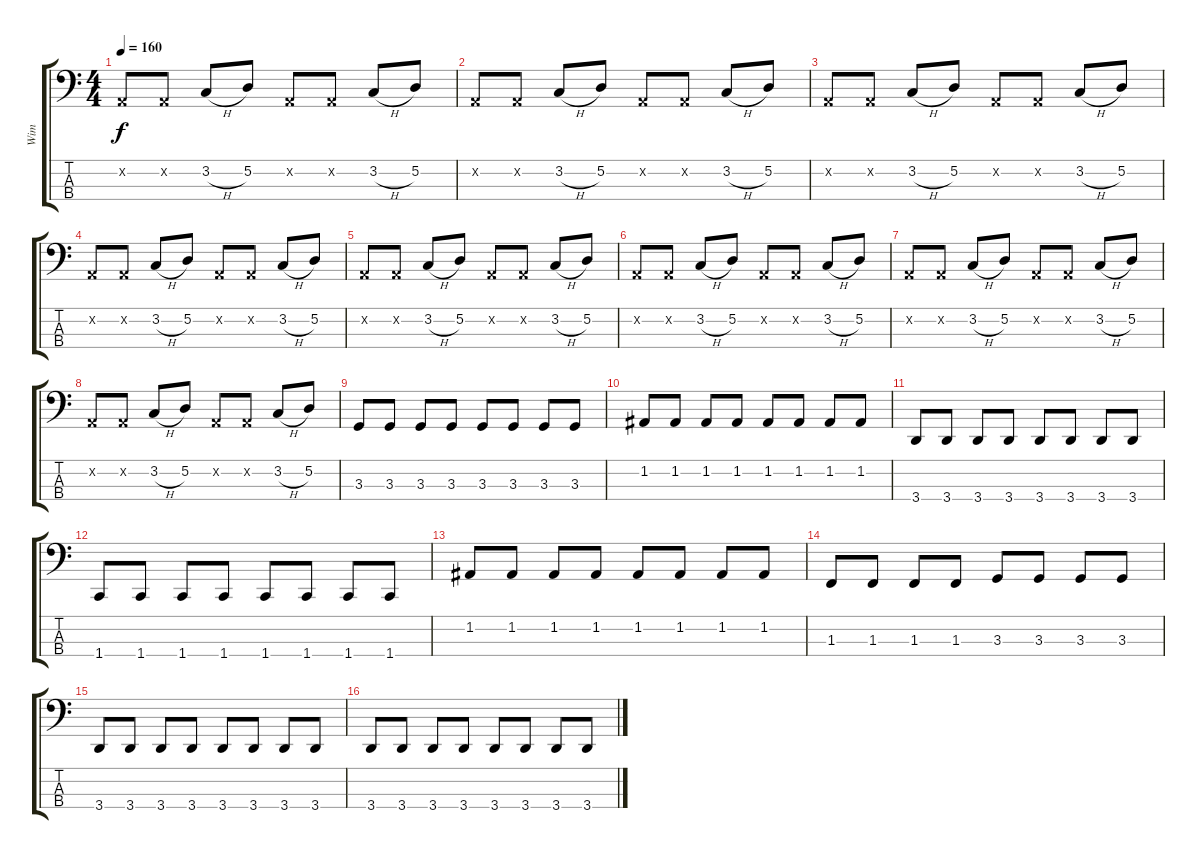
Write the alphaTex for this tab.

\track ("Wim" "Wim") {instrument electricbasspick}
\staff {score tabs}
\tuning (D2 A1 E1 B0) {hide}
\ts (4 4)
\tempo 160
\clef f4
\ks c
0.2{x}.8{dy f} 0.2{x}.8 3.2{h}.8 5.2.8 0.2{x}.8 0.2{x}.8 3.2{h}.8 5.2.8 |
0.2{x}.8 0.2{x}.8 3.2{h}.8 5.2.8 0.2{x}.8 0.2{x}.8 3.2{h}.8 5.2.8 |
0.2{x}.8 0.2{x}.8 3.2{h}.8 5.2.8 0.2{x}.8 0.2{x}.8 3.2{h}.8 5.2.8 |
0.2{x}.8 0.2{x}.8 3.2{h}.8 5.2.8 0.2{x}.8 0.2{x}.8 3.2{h}.8 5.2.8 |
0.2{x}.8 0.2{x}.8 3.2{h}.8 5.2.8 0.2{x}.8 0.2{x}.8 3.2{h}.8 5.2.8 |
0.2{x}.8 0.2{x}.8 3.2{h}.8 5.2.8 0.2{x}.8 0.2{x}.8 3.2{h}.8 5.2.8 |
0.2{x}.8 0.2{x}.8 3.2{h}.8 5.2.8 0.2{x}.8 0.2{x}.8 3.2{h}.8 5.2.8 |
0.2{x}.8 0.2{x}.8 3.2{h}.8 5.2.8 0.2{x}.8 0.2{x}.8 3.2{h}.8 5.2.8 |
3.3.8 3.3.8 3.3.8 3.3.8 3.3.8 3.3.8 3.3.8 3.3.8 |
1.2.8 1.2.8 1.2.8 1.2.8 1.2.8 1.2.8 1.2.8 1.2.8 |
3.4.8 3.4.8 3.4.8 3.4.8 3.4.8 3.4.8 3.4.8 3.4.8 |
1.4.8 1.4.8 1.4.8 1.4.8 1.4.8 1.4.8 1.4.8 1.4.8 |
1.2.8 1.2.8 1.2.8 1.2.8 1.2.8 1.2.8 1.2.8 1.2.8 |
1.3.8 1.3.8 1.3.8 1.3.8 3.3.8 3.3.8 3.3.8 3.3.8 |
3.4.8 3.4.8 3.4.8 3.4.8 3.4.8 3.4.8 3.4.8 3.4.8 |
3.4.8 3.4.8 3.4.8 3.4.8 3.4.8 3.4.8 3.4.8 3.4.8
